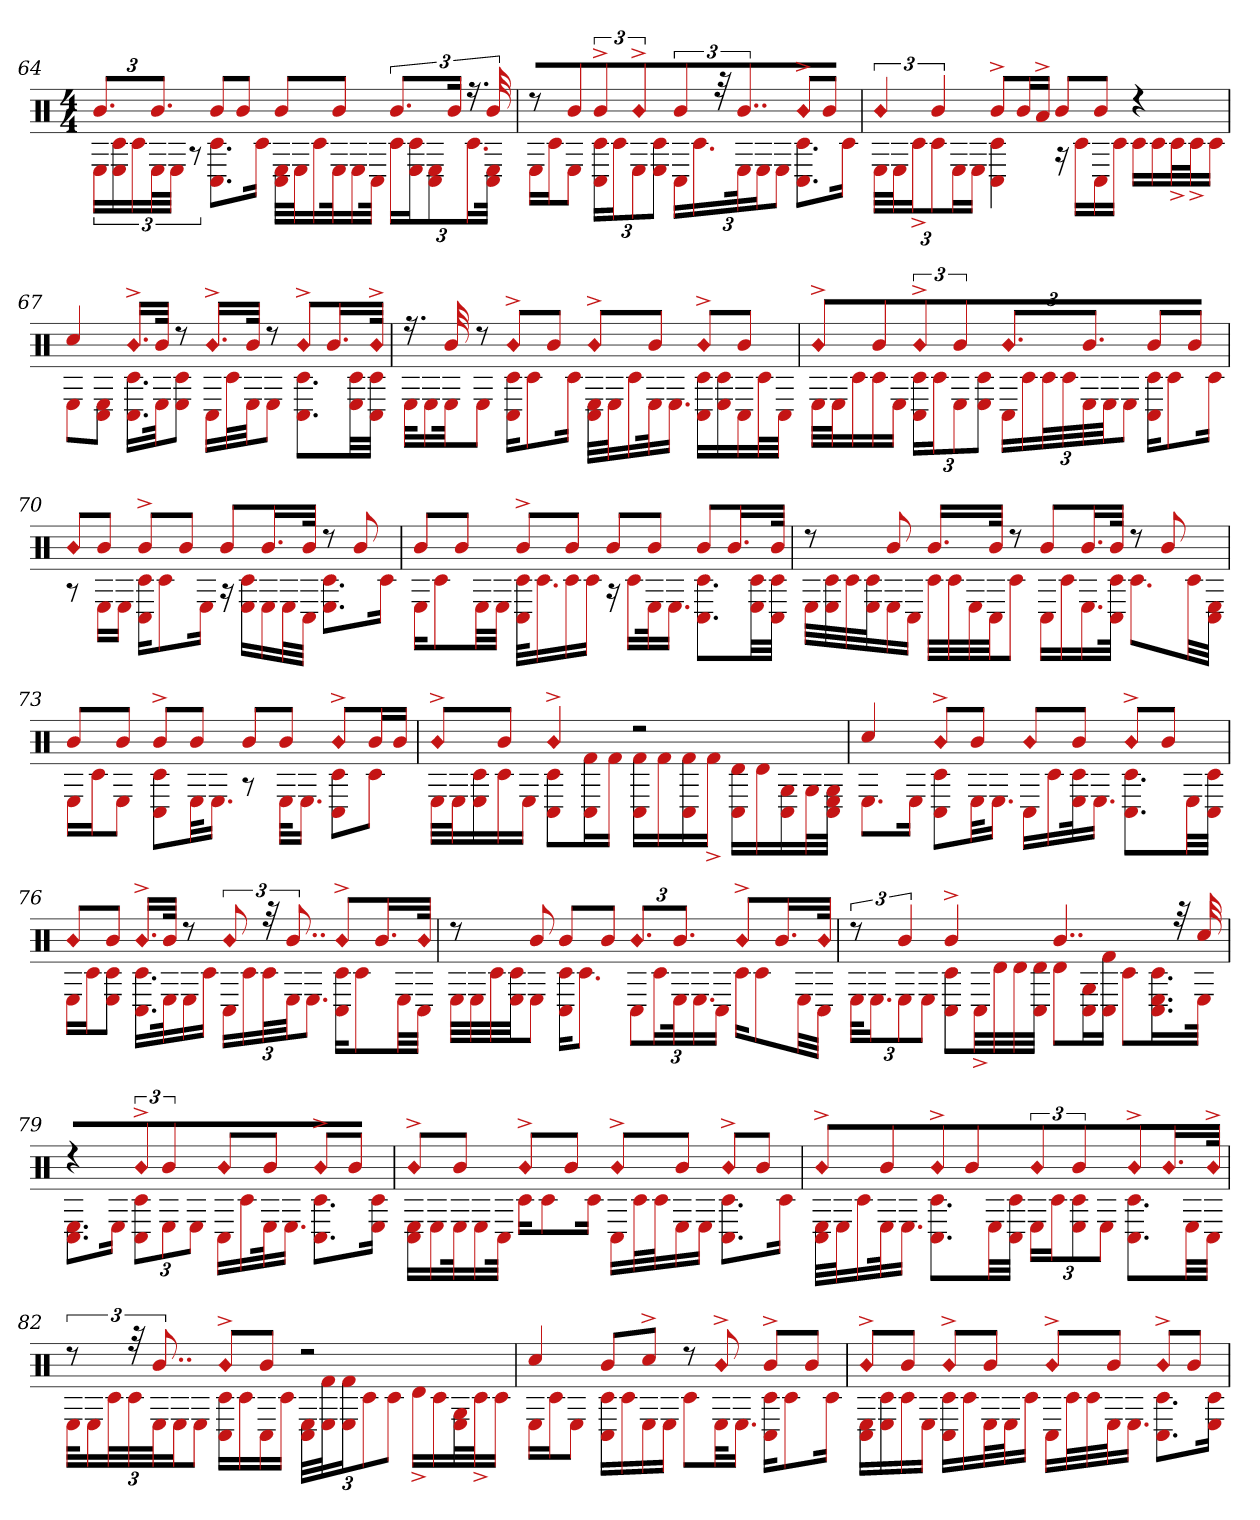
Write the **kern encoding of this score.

**kern
*part1
*staff1
*clefX
*k[]
*M4/4
=64
*^
12.bL	24ELL
.	24E 24c#
.	24c#
12.bJ	48EL
.	48EJJJ
.	12r
8bL	8.C# 8.c#L
8bJ	.
.	16c#Jk
8bL	32E 32C#LLL
.	32EJ
.	16c#
8bJ	32Ek
.	16E
.	32C#JJk
12.bL	24c#LL
.	24c# 24EJ
.	12E 12C#
24bJk	.
24.r	24.c#L
48b	48C# 48EJJk
=65	=65
8r	16ELL
.	16c#J
8b	8EJ
12b^J	24C# 24c#LL
.	24c#J
!LO:N:head=diamond	!
6b^	12E
.	12E 12c#J
12b	24C#LL
.	24.c#
48r	.
12..b	48Ek
.	24EJ
.	12EJ
!LO:N:head=diamond	!
8b^L	8.C# 8.c#L
8bJ	.
.	16c#Jk
=66	=66
!LO:N:head=diamond	!
12bJ	48ELLL
.	48EJ
.	24c#^J
6b	12c#
.	24EL
.	24EJJ
8b^L	4C# 4c#
16bL	.
16a^JJ	.
8bL	16r
.	16c#LL
8bJ	16C#
.	16c#JJ
4r	16c#LL
.	16c#
.	32c#^L
.	32c#^J
.	16c#JJ
=67	=67
4cc#	8EL
.	8C# 8EJ
!LO:N:head=diamond	!
16.b^LL	16.c# 16.C#LL
32bJJk	32EJk
8r	8E 8c#J
!LO:N:head=diamond	!
16.b^LL	16C#LL
.	32c#L
32bJJk	32EJJ
8r	8EJ
!LO:N:head=diamond	!
8b^L	8.C# 8.c#L
16.bL	.
.	32E 32c#LL
!LO:N:head=diamond	!
32b^JJk	32c# 32C#JJJ
=68	=68
16.r	32EKLL
.	16E
32b	32EJk
8r	8EJ
!LO:N:head=diamond	!
8b^L	16C# 16c#KL
.	8c#
8bJ	.
.	16c#Jk
!LO:N:head=diamond	!
8b^L	32C# 32ELLL
.	32EJ
.	16c#
8bJ	32Ek
.	16.EJJ
!LO:N:head=diamond	!
8b^L	16C# 16c#LL
.	16c# 16E
8bJ	16C#
.	32c#L
.	32C#JJJ
=69	=69
!LO:N:head=diamond	!
8b^L	32ELLL
.	32EJ
.	16c#
8bJ	16c#
.	16EJJ
!LO:N:head=diamond	!
12b^J	24C# 24c#LL
.	24c#J
6b	12E
.	12E 12c#J
!LO:N:head=diamond	!
12.bL	24C#LL
.	24c#
.	48c#L
.	48c#
12.bJ	48E
.	48EJJ
.	12EJ
8bL	16C# 16c#KL
.	8c#
8bJ	.
.	16c#Jk
=70	=70
!LO:N:head=diamond	!
8bL	8r
8bJ	16ELL
.	16EJJ
8b^L	16c# 16C#KL
.	8c#
8bJ	.
.	16EJk
8bL	16r
.	16E 16c#LL
16.bL	16E
.	32EL
32bJJk	32C#JJJ
8r	8.c# 8.EL
8b	.
.	16c#Jk
=71	=71
8bL	16EKL
.	8c#
8bJ	.
.	32ELL
.	32EJJJ
8b^L	32c# 32C#KLL
.	16.c#
8bJ	16c#
.	16c#JJ
8bL	16r
.	16c#LL
8bJ	32Ek
.	16.EJJ
8bL	8.C# 8.c#L
16.bL	.
.	32E 32c#LL
32bJJk	32C# 32c#JJJ
=72	=72
8r	32ELLL
.	32E 32c#
.	32c#
.	32c# 32EJ
8b	16E
.	16C#JJ
16.bLL	32c#LLL
.	32c#
.	32E
32bJJk	32C#JJ
8r	8c#J
8bL	16C#LL
.	16c#
16.bL	16.E
32bJJk	32C# 32c#JJk
8r	8.c#L
8b	.
.	32c#LL
.	32C# 32EJJJ
=73	=73
8bL	16ELL
.	16c#J
8bJ	8EJ
8b^L	8C# 8c#L
8bJ	32EkL
.	16.EJJ
8bL	8r
8bJ	32EKLL
.	16.EJJ
!LO:N:head=diamond	!
8b^L	8C# 8c#L
16bL	8c#J
16bJJ	.
=74	=74
!LO:N:head=diamond	!
8b^L	32ELLL
.	32EJ
.	16E 16c#
8bJ	16c#
.	16EJJ
!LO:N:head=diamond	!
4b^	8c# 8C#L
.	16f# 16C#L
.	16f#JJ
2r	16f# 16C#LL
.	16f#
.	16f# 16C#
.	16f#^JJ
.	16C# 16dLL
.	16d
.	16C# 16G
.	32GL
.	32G 32E 32C#JJJ
=75	=75
4cc#	8.EL
.	16EJk
!LO:N:head=diamond	!
8b^L	8c# 8C#L
8bJ	32EkL
.	16.EJJ
!LO:N:head=diamond	!
8bL	16C#LL
.	16c#
8bJ	32c# 32Ek
.	16.EJJ
!LO:N:head=diamond	!
8b^L	8.C# 8.c#L
8bJ	.
.	32ELL
.	32c# 32C#JJJ
=76	=76
!LO:N:head=diamond	!
8bL	16ELL
.	16c#J
8bJ	8c# 8EJ
!LO:N:head=diamond	!
16.b^LL	16.C# 16.c#LL
32bJJk	32Ek
8r	16E
.	16c#JJ
!LO:N:head=diamond	!
12b	24C#LL
.	24c#
48r	48c#L
12..b	48EJJ
.	12.EJ
!LO:N:head=diamond	!
8b^L	16C# 16c#KL
.	8c#
16.bL	.
.	32ELL
!LO:N:head=diamond	!
32bJJk	32C#JJJ
=77	=77
8r	32ELLL
.	32E
.	32c#
.	32c# 32EJJ
8b	8EJ
8bL	16C# 16c#KL
.	8.c#J
8bJ	.
!LO:N:head=diamond	!
12.bL	12C#L
.	24c#L
12.bJ	48Ek
.	24.E
.	24C#JJ
!LO:N:head=diamond	!
8b^L	16c#KL
.	8c#
16.bL	.
.	32ELL
!LO:N:head=diamond	!
32bJJk	32C#JJJ
=78	=78
12r	48EKLL
.	24.EJ
6b	12E
.	12EJ
4b^	8C# 8c#L
.	32C#^LL
.	32d
.	32d
.	32d 32C#JJJ
4..b	8dL
.	16C# 16GL
.	16f# 16C#JJ
.	8c#L
.	16.c# 16.C# 16.EL
32r	.
32cc#	32EJJk
=79	=79
4r	8.C# 8.EL
.	16EJk
!LO:N:head=diamond	!
12b^J	12c# 12C#L
6b	12E
.	12EJ
!LO:N:head=diamond	!
8bL	16C#LL
.	16c#
8bJ	32Ek
.	16.EJJ
!LO:N:head=diamond	!
8b^L	8.C# 8.c#L
8bJ	.
.	16E 16c#Jk
=80	=80
!LO:N:head=diamond	!
8b^L	16C# 16ELL
.	16E
8bJ	32Ek
.	16E
.	32C#JJk
!LO:N:head=diamond	!
8b^L	16c#KL
.	8c#
8bJ	.
.	16c#Jk
!LO:N:head=diamond	!
8b^L	16C#LL
.	32c#L
.	32c#J
8bJ	16E
.	16EJJ
!LO:N:head=diamond	!
8b^L	8.C# 8.c#L
8bJ	.
.	16c#Jk
=81	=81
!LO:N:head=diamond	!
8b^L	32E 32C#LLL
.	32EJ
.	16c#
8bJ	32Ek
.	16.EJJ
!LO:N:head=diamond	!
8b^L	8.C# 8.c#L
8bJ	.
.	32ELL
.	32c# 32C#JJJ
!LO:N:head=diamond	!
12bJ	24ELL
.	24c#J
6b	12c# 12E
.	12EJ
!LO:N:head=diamond	!
8b^L	8.C# 8.c#L
!LO:N:head=diamond	!
16.bL	.
.	32ELL
!LO:N:head=diamond	!
32b^JJk	32C#JJJ
=82	=82
12r	48EKLL
.	24E
.	48c#L
48r	48c#
12..b	48EJ
.	24EJ
.	12EJ
!LO:N:head=diamond	!
8b^L	16C# 16c#LL
.	16c#
8bJ	16C#
.	16c#JJ
2r	48E 48C#LLL
.	48f# 48EJ
.	24E 24f#J
.	12c#
.	12c#J
.	16d^LL
.	16c#
.	32E 32GL
.	32c#^J
.	16c#JJ
=83	=83
4cc#	16ELL
.	16c#J
.	8EJ
8bL	16c# 16C#LL
.	16c#
8cc#^J	16E
.	16EJJ
8r	8c#L
!LO:N:head=diamond	!
8b^	32EkL
.	16.EJJ
8b^L	16C# 16c#KL
.	8c#
8bJ	.
.	16c#Jk
=84	=84
!LO:N:head=diamond	!
8b^L	16C# 16ELL
.	16E 16c#
8bJ	16c#
.	16EJJ
!LO:N:head=diamond	!
8b^L	16c# 16C#LL
.	16c#
8bJ	32EL
.	32EJ
.	16c#JJ
!LO:N:head=diamond	!
8b^L	16C#LL
.	32c#L
.	32c#
8bJ	32EJ
.	16.EJJ
!LO:N:head=diamond	!
8b^L	8.C# 8.c#L
8bJ	.
.	16E 16c#Jk
*v	*v
=
*-
